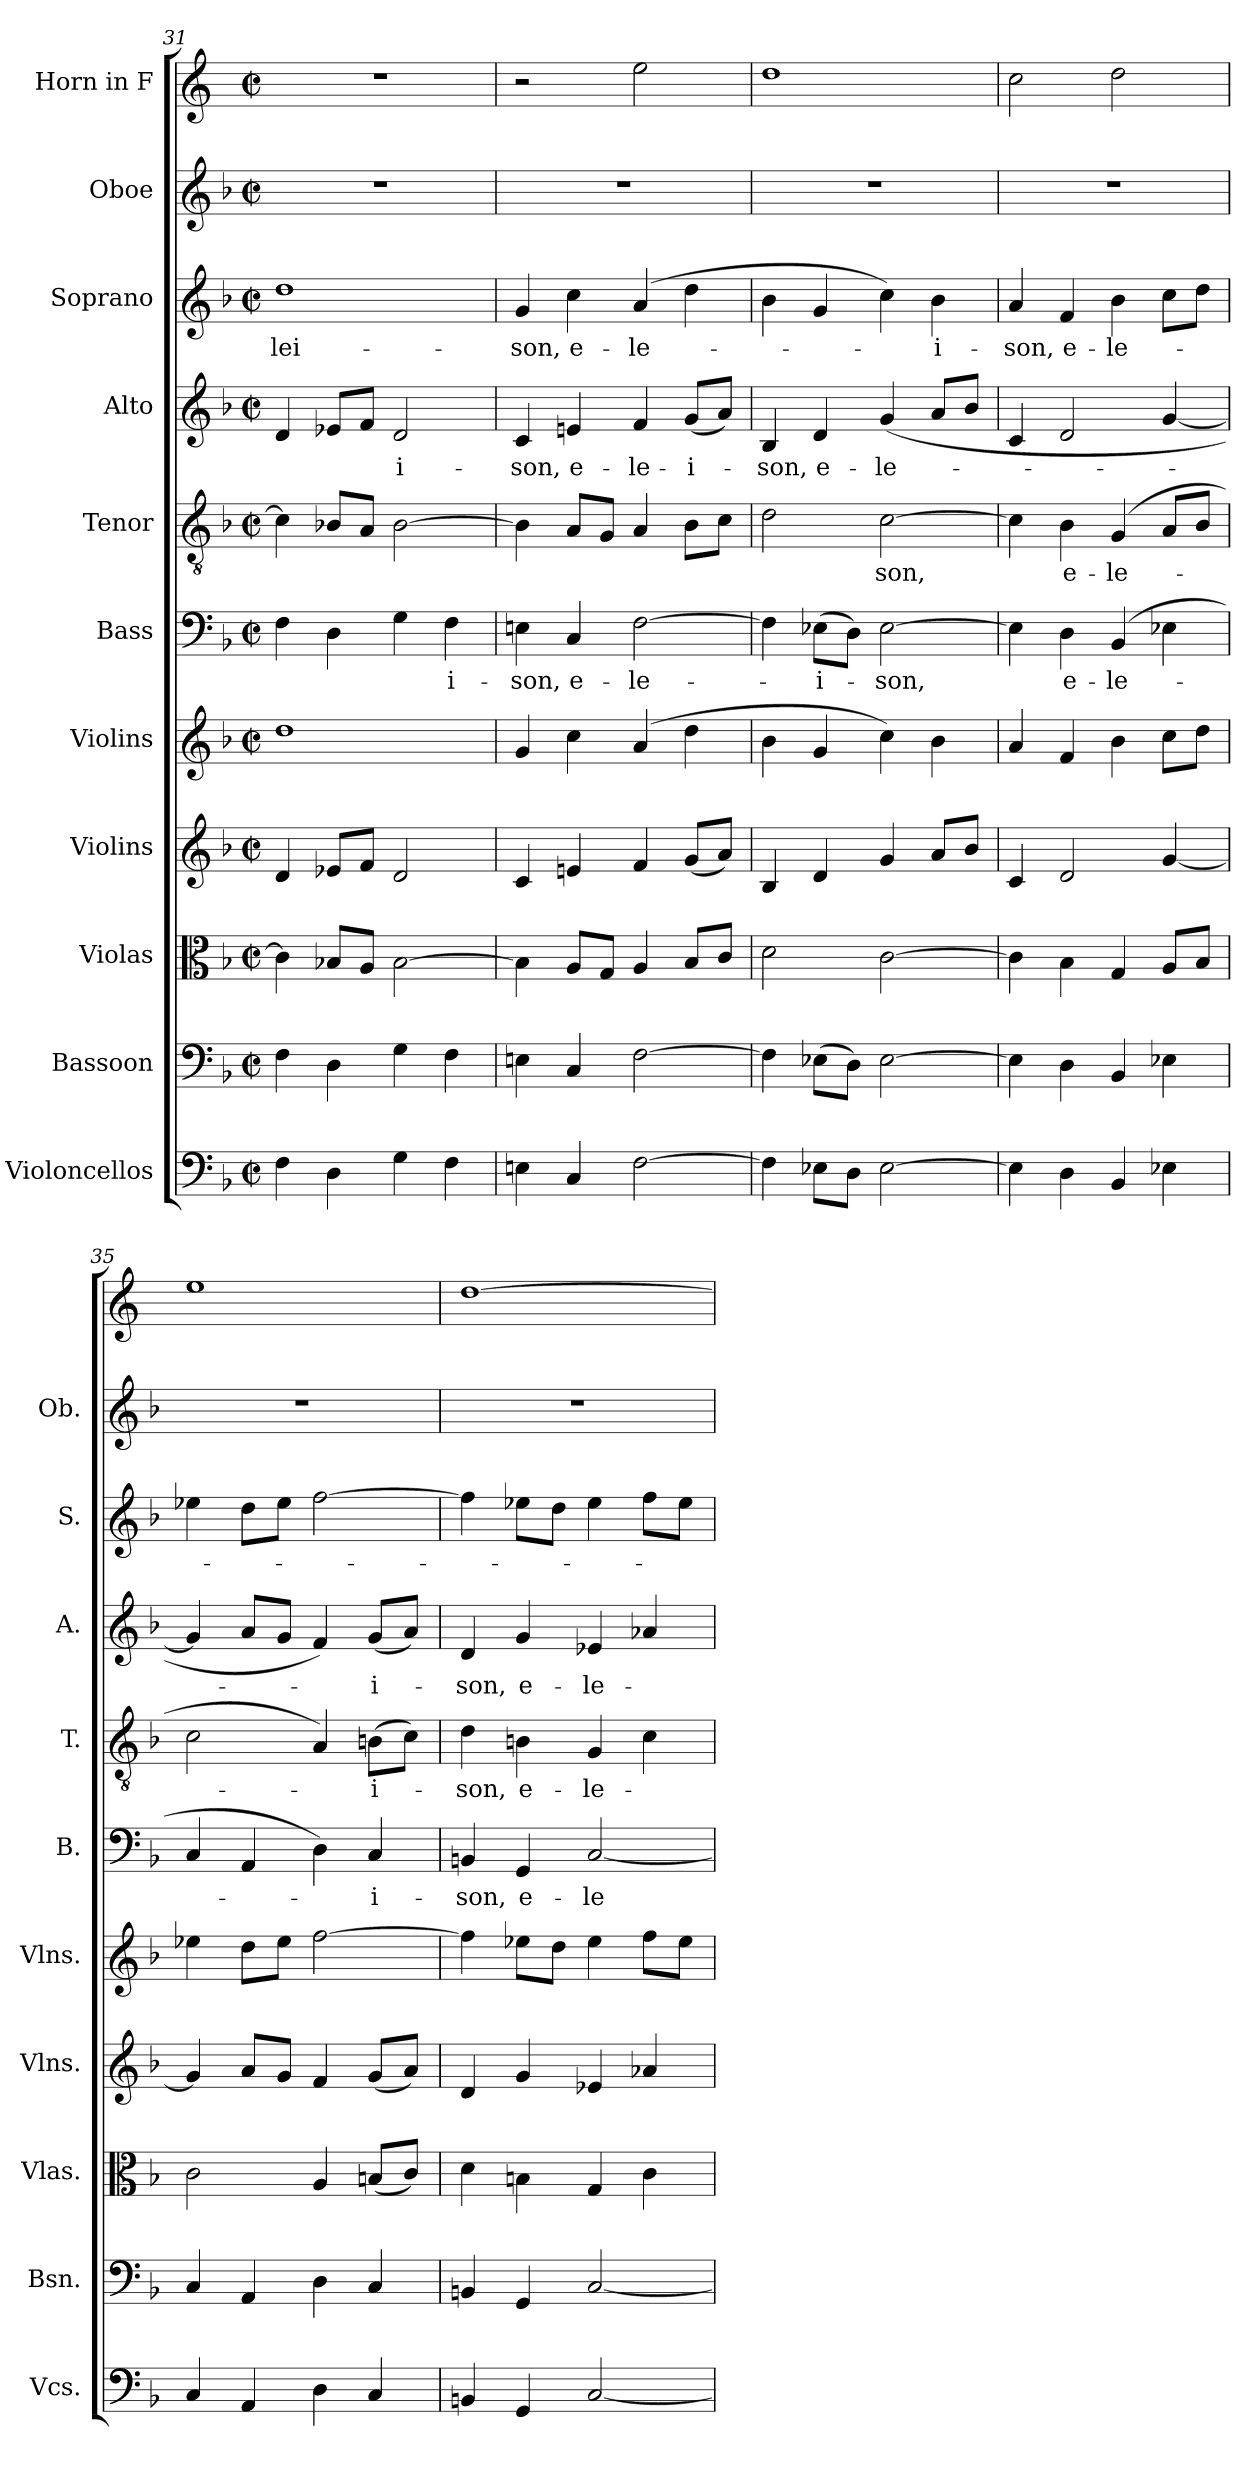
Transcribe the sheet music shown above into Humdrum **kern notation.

**kern	**kern	**kern	**kern	**kern	**kern	**text	**kern	**text	**kern	**text	**kern	**text	**kern	**kern
*part11	*part10	*part9	*part8	*part7	*part6	*part6	*part5	*part5	*part4	*part4	*part3	*part3	*part2	*part1
*staff11	*staff10	*staff9	*staff8	*staff7	*staff6	*staff6	*staff5	*staff5	*staff4	*staff4	*staff3	*staff3	*staff2	*staff1
*I"Violoncellos	*I"Bassoon	*I"Violas	*I"Violins	*I"Violins	*I"Bass	*	*I"Tenor	*	*I"Alto	*	*I"Soprano	*	*I"Oboe	*I"Horn in F
*I'Vcs.	*I'Bsn.	*I'Vlas.	*I'Vlns.	*I'Vlns.	*I'B.	*	*I'T.	*	*I'A.	*	*I'S.	*	*I'Ob.	*
*clefF4	*clefF4	*clefC3	*clefG2	*clefG2	*clefF4	*	*clefGv2	*	*clefG2	*	*clefG2	*	*clefG2	*clefG2
*	*	*	*	*	*	*	*	*	*	*	*	*	*	*ITrd4c7
*k[b-]	*k[b-]	*k[b-]	*k[b-]	*k[b-]	*k[b-]	*	*k[b-]	*	*k[b-]	*	*k[b-]	*	*k[b-]	*k[b-]
*M2/2	*M2/2	*M2/2	*M2/2	*M2/2	*M2/2	*	*M2/2	*	*M2/2	*	*M2/2	*	*M2/2	*M2/2
*met(c|)	*met(c|)	*met(c|)	*met(c|)	*met(c|)	*met(c|)	*	*met(c|)	*	*met(c|)	*	*met(c|)	*	*met(c|)	*met(c|)
=31	=31	=31	=31	=31	=31	=31	=31	=31	=31	=31	=31	=31	=31	=31
!	!	!	!	!	!	!	!	!	!	!	!	!LO:LY:b	!	!
4F\	4F\	4c\]	4d/	1dd	4F\	.	4c\]	.	4d/	.	1dd	-lei-	1r	1r
4D\	4D\	8B-X/L	8e-X/L	.	4D\	.	8B-X/L	.	8e-X/L	.	.	.	.	.
.	.	8A/J	8f/J	.	.	.	8A/J	.	8f/J	.	.	.	.	.
!	!	!	!	!	!	!	!	!	!	!LO:LY:b	!	!	!	!
4G\	4G\	[2B-\	2d/	.	4G\	.	[2B-\	.	2d/	-i-	.	.	.	.
!	!	!	!	!	!	!LO:LY:b	!	!	!	!	!	!	!	!
4F\	4F\	.	.	.	4F\	-i-	.	.	.	.	.	.	.	.
=32	=32	=32	=32	=32	=32	=32	=32	=32	=32	=32	=32	=32	=32	=32
!	!	!	!	!	!	!LO:LY:b	!	!	!	!LO:LY:b	!	!LO:LY:b	!	!
4En\	4En\	4B-\]	4c/	4g/	4En\	-son,	4B-\]	.	4c/	-son,	4g/	-son,	1r	2r
!	!	!	!	!	!	!LO:LY:b	!	!	!	!LO:LY:b	!	!LO:LY:b	!	!
4C/	4C/	8A/L	4en/	4cc\	4C/	e-	8A/L	.	4en/	e-	4cc\	e-	.	.
.	.	8G/J	.	.	.	.	8G/J	.	.	.	.	.	.	.
!	!	!	!	!	!	!LO:LY:b	!	!	!	!LO:LY:b	!	!LO:LY:b	!	!
[2F\	[2F\	4A/	4f/	(>4a/	[2F\	-le-	4A/	.	4f/	-le-	(>4a/	-le-	.	2a\
!	!	!	!	!	!	!	!	!	!	!LO:LY:b	!	!	!	!
.	.	8B-/L	(<8g/L	4dd\	.	.	8B-\L	.	(<8g/L	-i-	4dd\	.	.	.
.	.	8c/J	8a/J)	.	.	.	8c\J	.	8a/J)	.	.	.	.	.
=33	=33	=33	=33	=33	=33	=33	=33	=33	=33	=33	=33	=33	=33	=33
!	!	!	!	!	!	!	!	!	!	!LO:LY:b	!	!	!	!
4F\]	4F\]	2d\	4B-/	4b-\	4F\]	.	2d\	.	4B-/	-son,	4b-\	.	1r	1g
!	!	!	!	!	!	!LO:LY:b	!	!	!	!LO:LY:b	!	!	!	!
8E-X\L	(>8E-X\L	.	4d/	4g/	(>8E-X\L	-i-	.	.	4d/	e-	4g/	.	.	.
8D\J	8D\J)	.	.	.	8D\J)	.	.	.	.	.	.	.	.	.
!	!	!	!	!	!	!LO:LY:b	!	!LO:LY:b	!	!LO:LY:b	!	!	!	!
[2E-\	[2E-\	[2c\	4g/	4cc\)	[2E-\	-son,	[2c\	-son,	(<4g/	-le-	4cc\)	.	.	.
!	!	!	!	!	!	!	!	!	!	!	!	!LO:LY:b	!	!
.	.	.	8a/L	4b-\	.	.	.	.	8a/L	.	4b-\	-i-	.	.
.	.	.	8b-/J	.	.	.	.	.	8b-/J	.	.	.	.	.
!!LO:LB:g=z
=34	=34	=34	=34	=34	=34	=34	=34	=34	=34	=34	=34	=34	=34	=34
!	!	!	!	!	!	!	!	!	!	!	!	!LO:LY:b	!	!
4E-\]	4E-\]	4c\]	4c/	4a/	4E-\]	.	4c\]	.	4c/	.	4a/	-son,	1r	2f\
!	!	!	!	!	!	!LO:LY:b	!	!LO:LY:b	!	!	!	!LO:LY:b	!	!
4D\	4D\	4B-\	2d/	4f/	4D\	e-	4B-\	e-	2d/	.	4f/	e-	.	.
!	!	!	!	!	!	!LO:LY:b	!	!LO:LY:b	!	!	!	!LO:LY:b	!	!
4BB-/	4BB-/	4G/	.	4b-\	(>4BB-/	-le-	(>4G/	-le-	.	.	4b-\	-le-	.	2g\
4E-X\	4E-X\	8A/L	[4g/	8cc\L	4E-X\	.	8A/L	.	[4g/	.	8cc\L	.	.	.
.	.	8B-/J	.	8dd\J	.	.	8B-/J	.	.	.	8dd\J	.	.	.
=35	=35	=35	=35	=35	=35	=35	=35	=35	=35	=35	=35	=35	=35	=35
4C/	4C/	2c\	4g/]	4ee-X\	4C/	.	2c\	.	4g/]	.	4ee-X\	.	1r	1a
4AA/	4AA/	.	8a/L	8dd\L	4AA/	.	.	.	8a/L	.	8dd\L	.	.	.
.	.	.	8g/J	8ee-\J	.	.	.	.	8g/J	.	8ee-\J	.	.	.
4D\	4D\	4A/	4f/	[2ff\	4D\)	.	4A/)	.	4f/)	.	[2ff\	.	.	.
!	!	!	!	!	!	!LO:LY:b	!	!LO:LY:b	!	!LO:LY:b	!	!	!	!
4C/	4C/	(>8Bn/L	(<8g/L	.	4C/	-i-	(>8Bn\L	-i-	(<8g/L	-i-	.	.	.	.
.	.	8c/J)	8a/J)	.	.	.	8c\J)	.	8a/J)	.	.	.	.	.
=36	=36	=36	=36	=36	=36	=36	=36	=36	=36	=36	=36	=36	=36	=36
!	!	!	!	!	!	!LO:LY:b	!	!LO:LY:b	!	!LO:LY:b	!	!	!	!
4BBn/	4BBn/	4d\	4d/	4ff\]	4BBn/	-son,	4d\	-son,	4d/	-son,	4ff\]	.	1r	[1g
!	!	!	!	!	!	!LO:LY:b	!	!LO:LY:b	!	!LO:LY:b	!	!	!	!
4GG/	4GG/	4Bn\	4g/	8ee-X\L	4GG/	e-	4Bn\	e-	4g/	e-	8ee-X\L	.	.	.
.	.	.	.	8dd\J	.	.	.	.	.	.	8dd\J	.	.	.
!	!	!	!	!	!	!LO:LY:b	!	!LO:LY:b	!	!LO:LY:b	!	!	!	!
[2C/	[2C/	4G/	4e-X/	4ee-\	[2C/	-le-	4G/	-le-	4e-X/	-le-	4ee-\	.	.	.
.	.	4c\	4a-X/	8ff\L	.	.	4c\	.	4a-X/	.	8ff\L	.	.	.
.	.	.	.	8ee-\J	.	.	.	.	.	.	8ee-\J	.	.	.
=	=	=	=	=	=	=	=	=	=	=	=	=	=	=
*-	*-	*-	*-	*-	*-	*-	*-	*-	*-	*-	*-	*-	*-	*-
